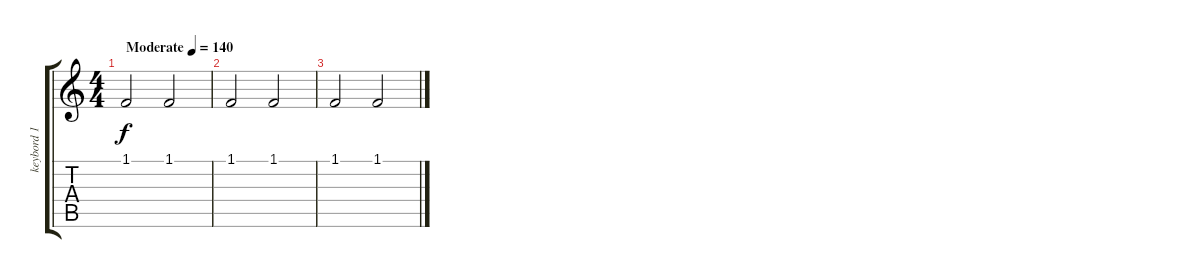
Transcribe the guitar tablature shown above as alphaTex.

\track ("keybord 1" "keybord 1") {instrument pad8sweep}
\staff {score tabs}
\tuning (E4 B3 G3 D3 A2 E2) {hide}
\ts (4 4)
\tempo (140 "Moderate")
\clef g2
\ks c
1.1.2{dy f instrument pad8sweep} 1.1.2 |
1.1.2 1.1.2 |
1.1.2 1.1.2
